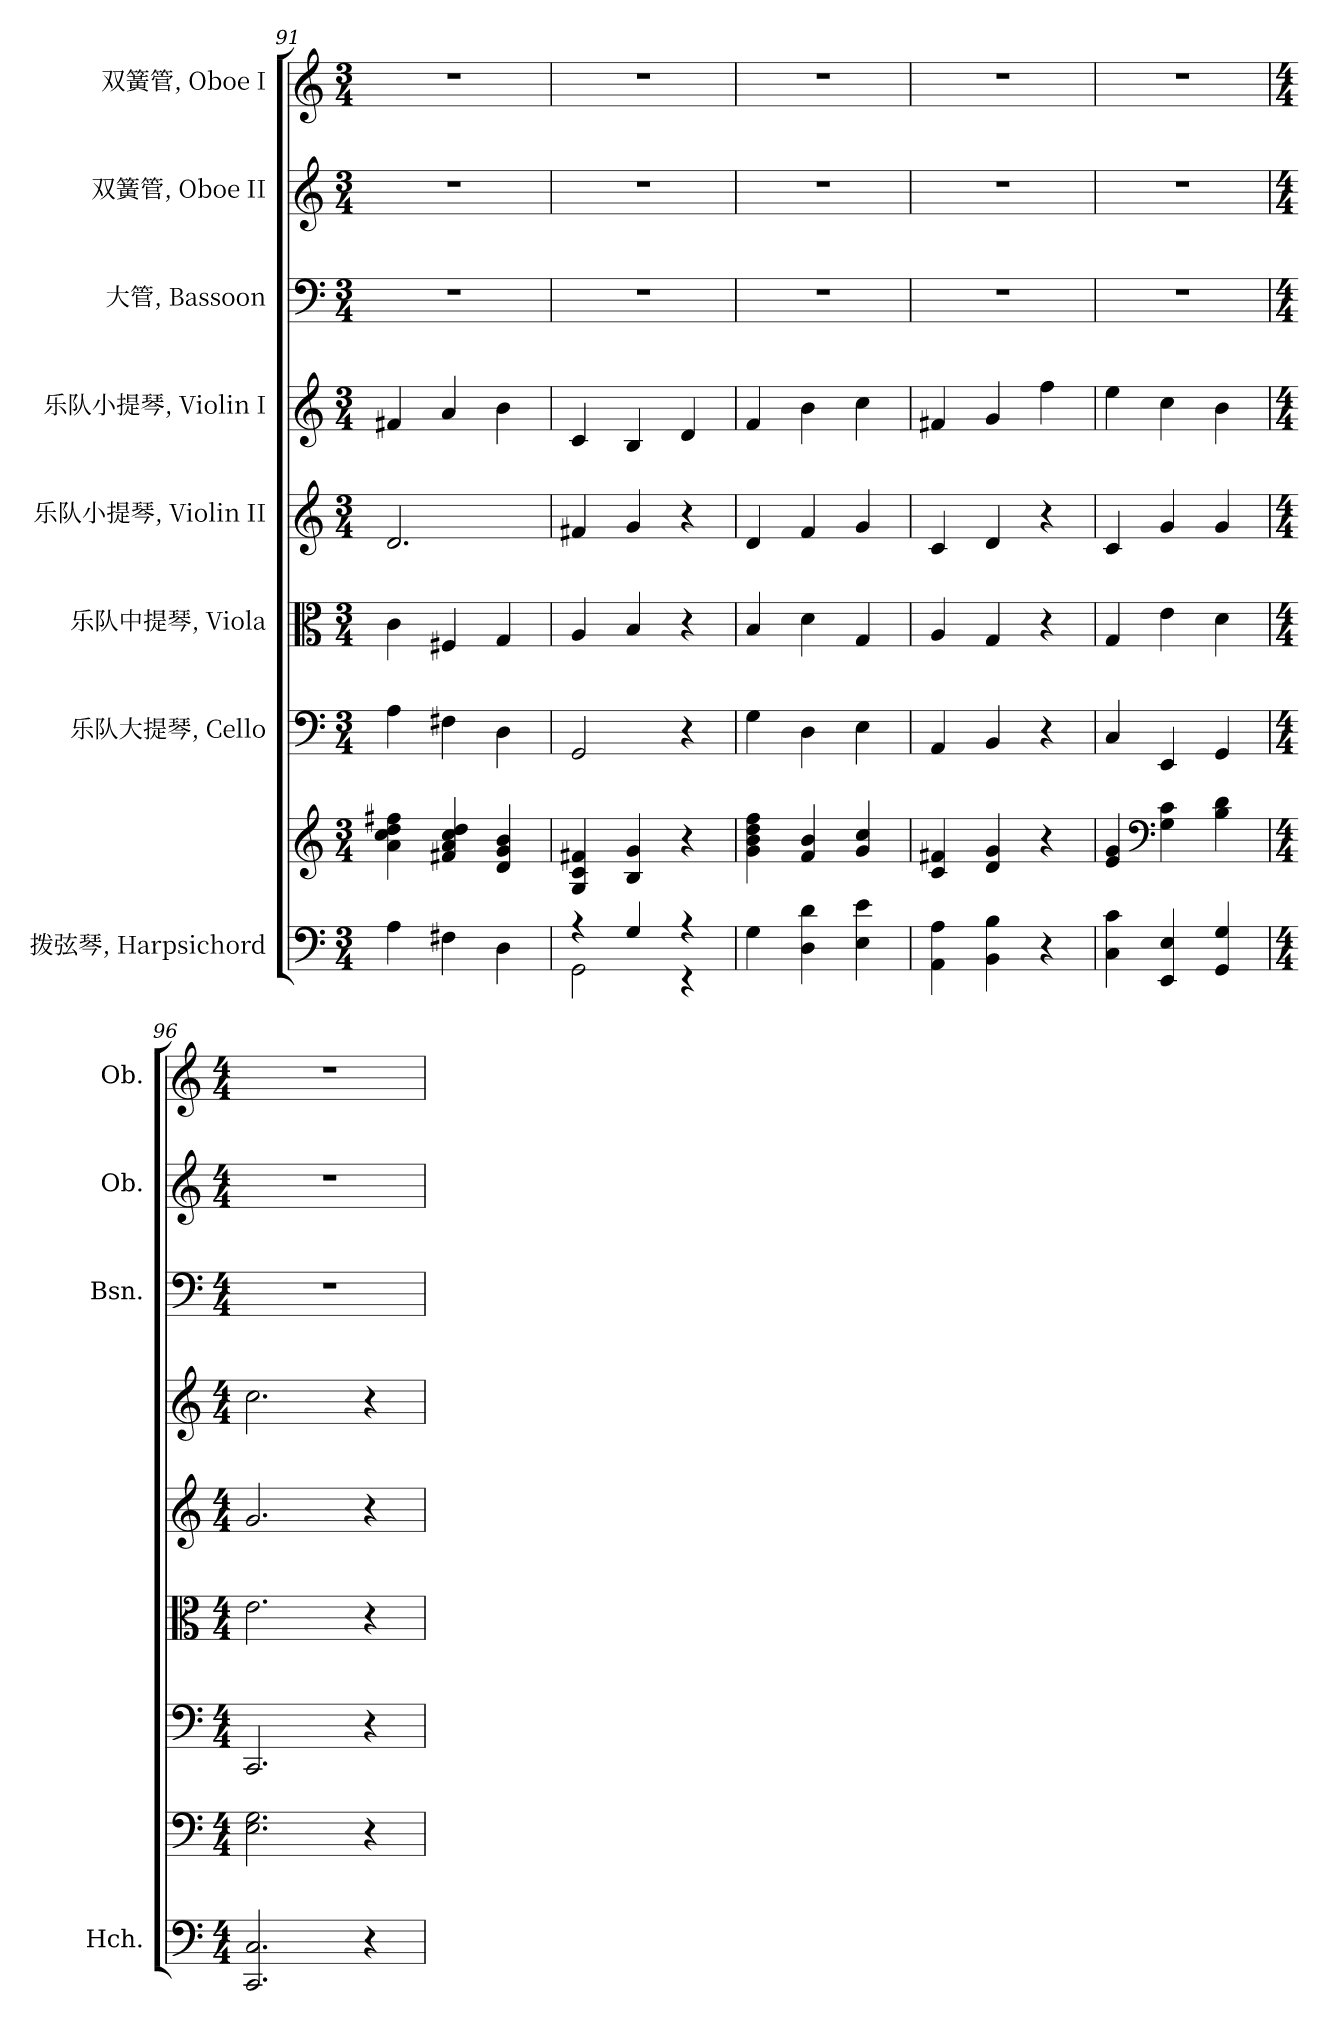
**kern	**kern	**kern	**kern	**kern	**kern	**kern	**kern	**kern
*part8	*part8	*part7	*part6	*part5	*part4	*part3	*part2	*part1
*staff9	*staff8	*staff7	*staff6	*staff5	*staff4	*staff3	*staff2	*staff1
*I"拨弦琴, Harpsichord	*	*I"乐队大提琴, Cello	*I"乐队中提琴, Viola	*I"乐队小提琴, Violin II	*I"乐队小提琴, Violin I	*I"大管, Bassoon	*I"双簧管, Oboe II	*I"双簧管, Oboe I
*I'Hch.	*	*	*	*	*	*I'Bsn.	*I'Ob.	*I'Ob.
*clefF4	*clefG2	*clefF4	*clefC3	*clefG2	*clefG2	*clefF4	*clefG2	*clefG2
*k[]	*k[]	*k[]	*k[]	*k[]	*k[]	*k[]	*k[]	*k[]
*M3/4	*M3/4	*M3/4	*M3/4	*M3/4	*M3/4	*M3/4	*M3/4	*M3/4
=91	=91	=91	=91	=91	=91	=91	=91	=91
4A\	4a\ 4cc\ 4dd\ 4ff#X\	4A\	4c\	2.d/	4f#X/	2.r	2.r	2.r
4F#X\	4f#X/ 4a/ 4cc/ 4dd/	4F#X\	4F#X/	.	4a/	.	.	.
4D\	4d/ 4g/ 4b/	4D\	4G/	.	4b\	.	.	.
=92	=92	=92	=92	=92	=92	=92	=92	=92
*^	*	*	*	*	*	*	*	*
4r	2GG\	4G/ 4c/ 4f#X/	2GG/	4A/	4f#X/	4c/	2.r	2.r	2.r
4G/	.	4B/ 4g/	.	4B/	4g/	4B/	.	.	.
4r	4r	4r	4r	4r	4r	4d/	.	.	.
*v	*v	*	*	*	*	*	*	*	*
!!LO:PB:g=z
=93	=93	=93	=93	=93	=93	=93	=93	=93
4G\	4g\ 4b\ 4dd\ 4ff\	4G\	4B/	4d/	4f/	2.r	2.r	2.r
4D\ 4d\	4f/ 4b/	4D\	4d\	4f/	4b\	.	.	.
4E\ 4e\	4g/ 4cc/	4E\	4G/	4g/	4cc\	.	.	.
=94	=94	=94	=94	=94	=94	=94	=94	=94
4AA\ 4A\	4c/ 4f#X/	4AA/	4A/	4c/	4f#X/	2.r	2.r	2.r
4BB\ 4B\	4d/ 4g/	4BB/	4G/	4d/	4g/	.	.	.
4r	4r	4r	4r	4r	4ff\	.	.	.
=95	=95	=95	=95	=95	=95	=95	=95	=95
4C\ 4c\	4e/ 4g/	4C/	4G/	4c/	4ee\	2.r	2.r	2.r
*	*clefF4	*	*	*	*	*	*	*
4EE/ 4E/	4G\ 4c\	4EE/	4e\	4g/	4cc\	.	.	.
4GG/ 4G/	4B\ 4d\	4GG/	4d\	4g/	4b\	.	.	.
=96	=96	=96	=96	=96	=96	=96	=96	=96
*M4/4	*M4/4	*M4/4	*M4/4	*M4/4	*M4/4	*M4/4	*M4/4	*M4/4
*	*	*	*	*	*	*	*	*MM90
2.CC/ 2.C/	2.E\ 2.G\	2.CC/	2.e\	2.g/	2.cc\	1r	1r	1r
4r	4r	4r	4r	4r	4r	.	.	.
=	=	=	=	=	=	=	=	=
*-	*-	*-	*-	*-	*-	*-	*-	*-
